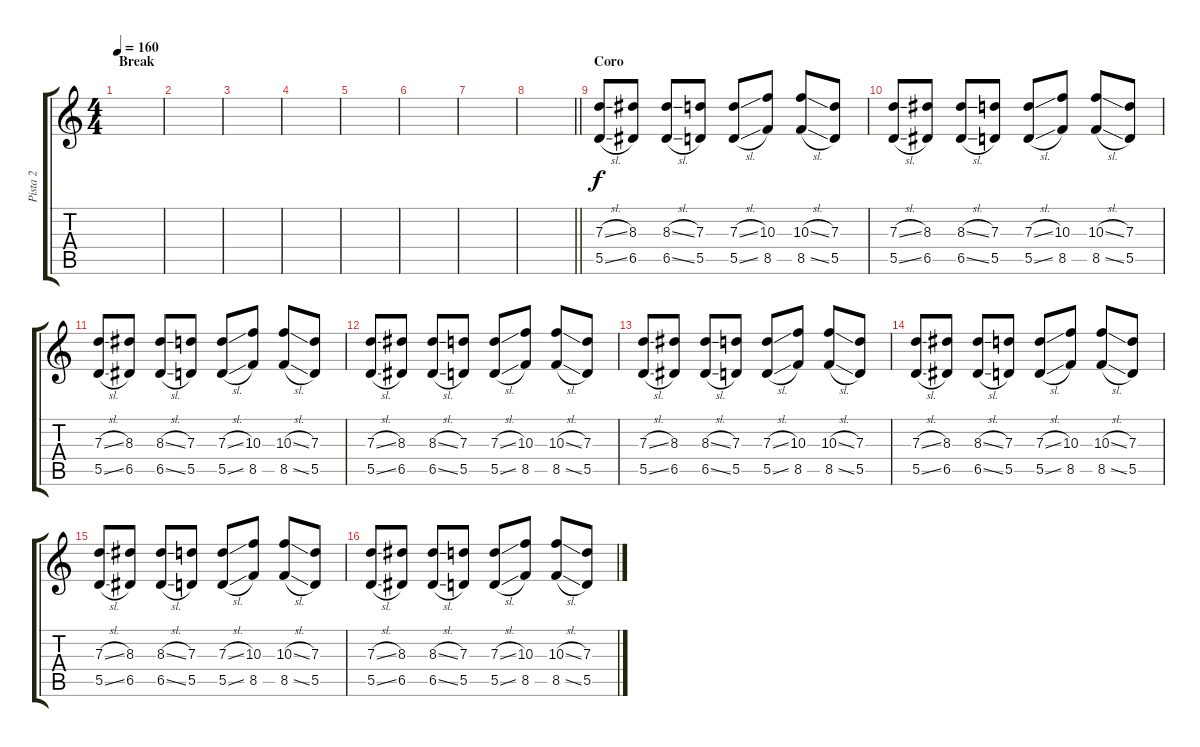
\track ("Pista 2" "Pista 2") {instrument overdrivenguitar}
\staff {score tabs}
\tuning (E4 B3 G3 D3 A2 E2) {hide}
\ts (4 4)
\section ("" "Break")
\tempo 160
\clef g2
\ks c
|
|
|
|
|
|
|
\barLineRight lightlight
|
\section ("" "Coro")
(7.3{sl} 5.5{sl}).8 (8.3 6.5).8 (8.3{sl} 6.5{sl}).8 (7.3 5.5).8 (7.3{sl} 5.5{sl}).8 (10.3 8.5).8 (10.3{sl} 8.5{sl}).8 (7.3 5.5).8 |
(7.3{sl} 5.5{sl}).8 (8.3 6.5).8 (8.3{sl} 6.5{sl}).8 (7.3 5.5).8 (7.3{sl} 5.5{sl}).8 (10.3 8.5).8 (10.3{sl} 8.5{sl}).8 (7.3 5.5).8 |
(7.3{sl} 5.5{sl}).8 (8.3 6.5).8 (8.3{sl} 6.5{sl}).8 (7.3 5.5).8 (7.3{sl} 5.5{sl}).8 (10.3 8.5).8 (10.3{sl} 8.5{sl}).8 (7.3 5.5).8 |
(7.3{sl} 5.5{sl}).8 (8.3 6.5).8 (8.3{sl} 6.5{sl}).8 (7.3 5.5).8 (7.3{sl} 5.5{sl}).8 (10.3 8.5).8 (10.3{sl} 8.5{sl}).8 (7.3 5.5).8 |
(7.3{sl} 5.5{sl}).8 (8.3 6.5).8 (8.3{sl} 6.5{sl}).8 (7.3 5.5).8 (7.3{sl} 5.5{sl}).8 (10.3 8.5).8 (10.3{sl} 8.5{sl}).8 (7.3 5.5).8 |
(7.3{sl} 5.5{sl}).8 (8.3 6.5).8 (8.3{sl} 6.5{sl}).8 (7.3 5.5).8 (7.3{sl} 5.5{sl}).8 (10.3 8.5).8 (10.3{sl} 8.5{sl}).8 (7.3 5.5).8 |
(7.3{sl} 5.5{sl}).8 (8.3 6.5).8 (8.3{sl} 6.5{sl}).8 (7.3 5.5).8 (7.3{sl} 5.5{sl}).8 (10.3 8.5).8 (10.3{sl} 8.5{sl}).8 (7.3 5.5).8 |
(7.3{sl} 5.5{sl}).8 (8.3 6.5).8 (8.3{sl} 6.5{sl}).8 (7.3 5.5).8 (7.3{sl} 5.5{sl}).8 (10.3 8.5).8 (10.3{sl} 8.5{sl}).8 (7.3 5.5).8
